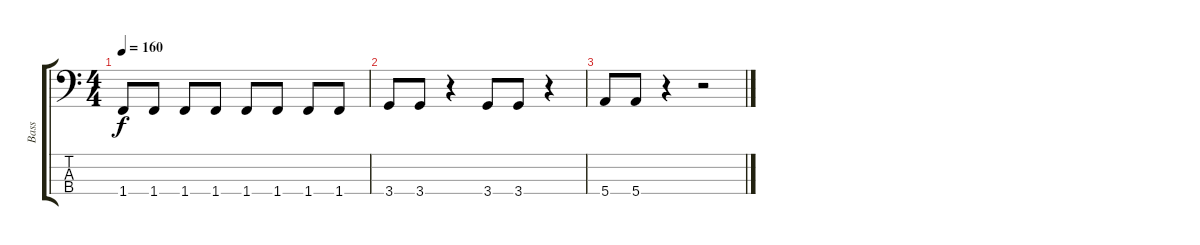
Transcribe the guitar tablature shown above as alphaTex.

\track ("Bass" "Bass") {instrument slapbass1}
\staff {score tabs}
\tuning (G2 D2 A1 E1) {hide}
\ts (4 4)
\tempo 160
\clef f4
\ks c
1.4.8{dy f} 1.4.8 1.4.8 1.4.8 1.4.8 1.4.8 1.4.8 1.4.8 |
3.4.8 3.4.8 r.4 3.4.8 3.4.8 r.4 |
5.4.8 5.4.8 r.4 r.2
